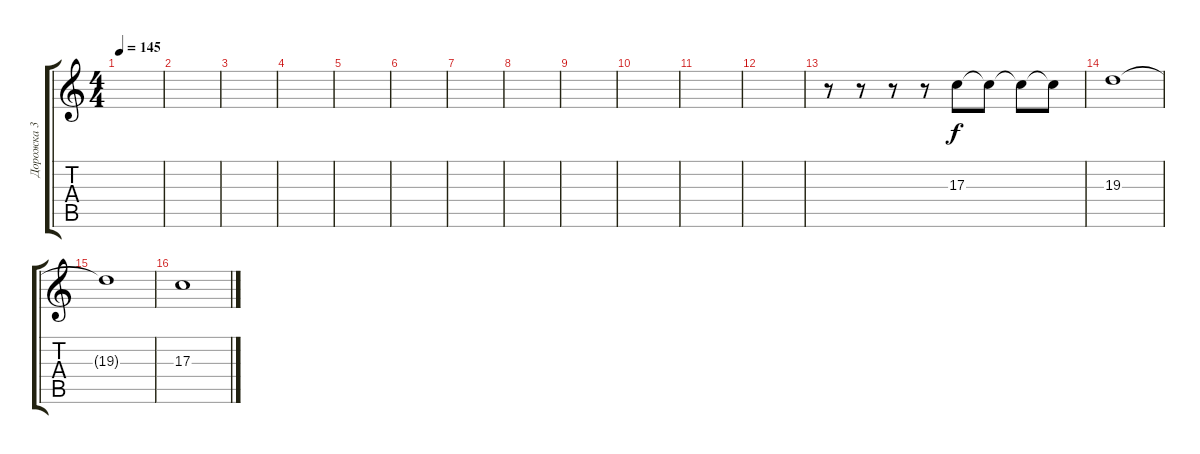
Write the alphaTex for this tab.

\track ("Дорожка 3" "Дорожка 3") {instrument stringensemble1}
\staff {score tabs}
\tuning (E4 B3 G3 D3 A2 E2) {hide}
\ts (4 4)
\tempo 145
\clef g2
\ks c
|
|
|
|
|
|
|
|
|
|
|
|
r.8 r.8 r.8 r.8 17.3.8 17.3{t}.8 17.3{t}.8 17.3{t}.8 |
19.3.1 |
19.3{t}.1 |
17.3.1
